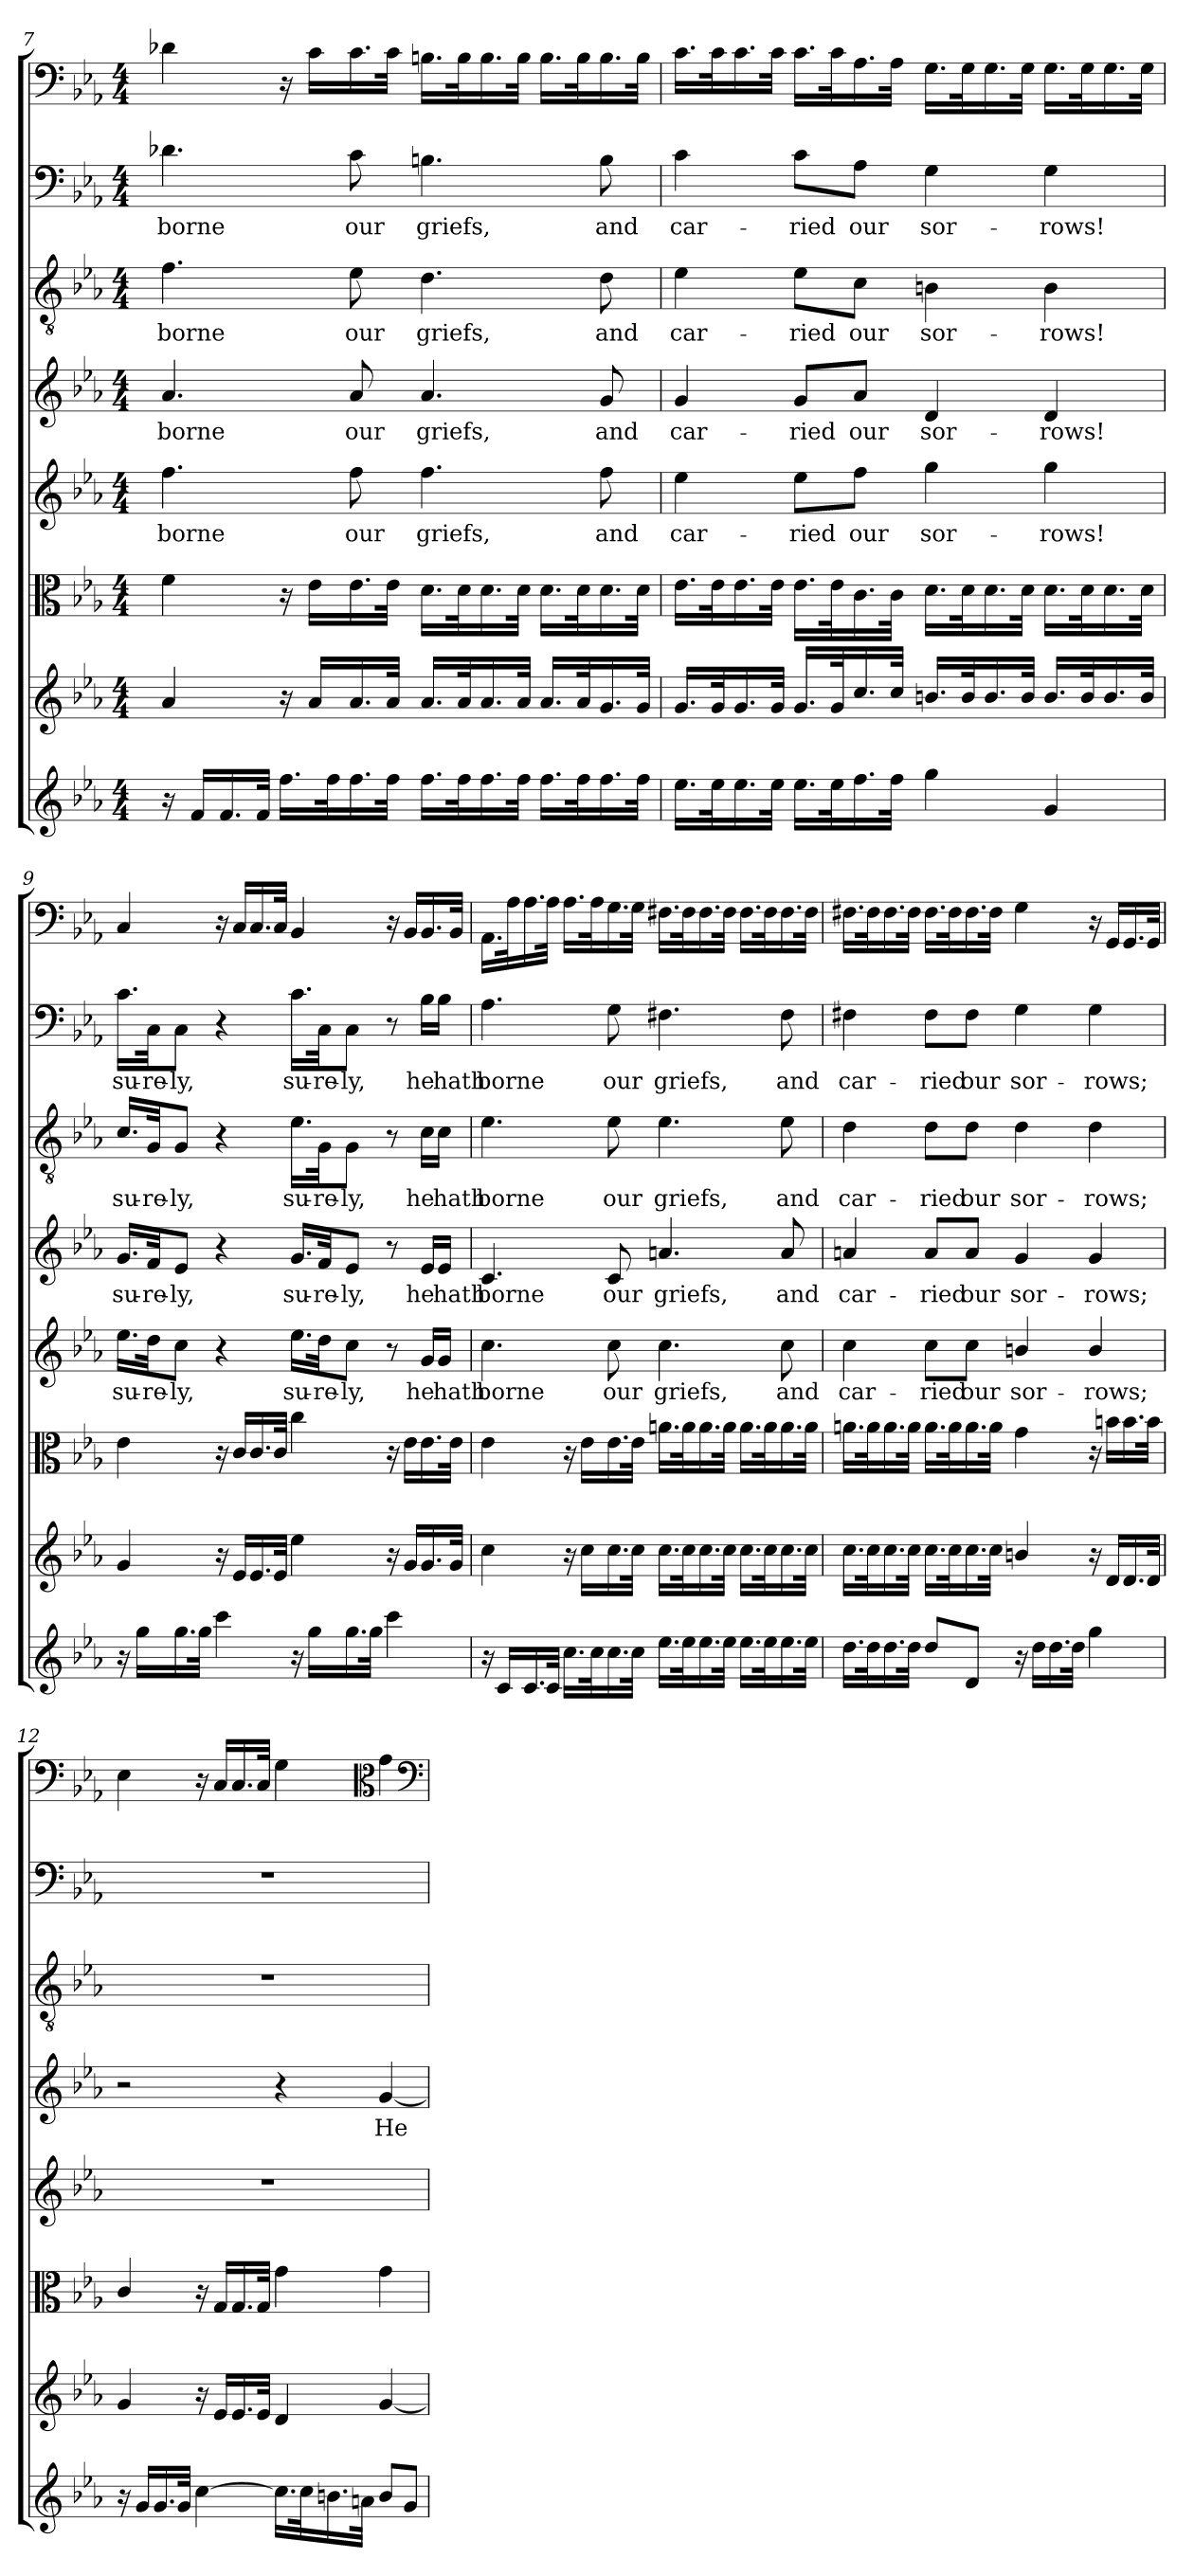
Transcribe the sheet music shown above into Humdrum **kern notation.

**kern	**kern	**kern	**kern	**text	**kern	**text	**kern	**text	**kern	**text	**kern
*part8	*part7	*part6	*part5	*part5	*part4	*part4	*part3	*part3	*part2	*part2	*part1
*staff8	*staff7	*staff6	*staff5	*staff5	*staff4	*staff4	*staff3	*staff3	*staff2	*staff2	*staff1
*clefG2	*clefG2	*clefC3	*clefG2	*	*clefG2	*	*clefGv2	*	*clefF4	*	*clefF4
*k[b-e-a-]	*k[b-e-a-]	*k[b-e-a-]	*k[b-e-a-]	*	*k[b-e-a-]	*	*k[b-e-a-]	*	*k[b-e-a-]	*	*k[b-e-a-]
*c:	*c:	*c:	*c:	*	*c:	*	*c:	*	*c:	*	*c:
*M4/4	*M4/4	*M4/4	*M4/4	*	*M4/4	*	*M4/4	*	*M4/4	*	*M4/4
=7	=7	=7	=7	=7	=7	=7	=7	=7	=7	=7	=7
16r	4a-/	4f\	4.ff\	borne	4.a-/	borne	4.f\	borne	4.d-X\	borne	4d-X\
16f/LL	.	.	.	.	.	.	.	.	.	.	.
16.f/	.	.	.	.	.	.	.	.	.	.	.
32f/JJk	.	.	.	.	.	.	.	.	.	.	.
16.ff\LL	16r	16r	.	.	.	.	.	.	.	.	16r
.	16a-/LL	16e-\LL	.	.	.	.	.	.	.	.	16c\LL
32ff\K	.	.	.	.	.	.	.	.	.	.	.
16.ff\	16.a-/	16.e-\	8ff\	our	8a-/	our	8e-\	our	8c\	our	16.c\
32ff\JJk	32a-/JJk	32e-\JJk	.	.	.	.	.	.	.	.	32c\JJk
16.ff\LL	16.a-/LL	16.d\LL	4.ff\	griefs,	4.a-/	griefs,	4.d\	griefs,	4.Bn\	griefs,	16.Bn\LL
32ff\K	32a-/K	32d\K	.	.	.	.	.	.	.	.	32B\K
16.ff\	16.a-/	16.d\	.	.	.	.	.	.	.	.	16.B\
32ff\JJk	32a-/JJk	32d\JJk	.	.	.	.	.	.	.	.	32B\JJk
16.ff\LL	16.a-/LL	16.d\LL	.	.	.	.	.	.	.	.	16.B\LL
32ff\K	32a-/K	32d\K	.	.	.	.	.	.	.	.	32B\K
16.ff\	16.g/	16.d\	8ff\	and	8g/	and	8d\	and	8B\	and	16.B\
32ff\JJk	32g/JJk	32d\JJk	.	.	.	.	.	.	.	.	32B\JJk
=8	=8	=8	=8	=8	=8	=8	=8	=8	=8	=8	=8
16.ee-\LL	16.g/LL	16.e-\LL	4ee-\	car-	4g/	car-	4e-\	car-	4c\	car-	16.c\LL
32ee-\K	32g/K	32e-\K	.	.	.	.	.	.	.	.	32c\K
16.ee-\	16.g/	16.e-\	.	.	.	.	.	.	.	.	16.c\
32ee-\JJk	32g/JJk	32e-\JJk	.	.	.	.	.	.	.	.	32c\JJk
16.ee-\LL	16.g/LL	16.e-\LL	8ee-\L	-ried	8g/L	-ried	8e-\L	-ried	8c\L	-ried	16.c\LL
32ee-\K	32g/K	32e-\K	.	.	.	.	.	.	.	.	32c\K
16.ff\	16.cc/	16.c\	8ff\J	our	8a-/J	our	8c\J	our	8A-\J	our	16.A-\
32ff\JJk	32cc/JJk	32c\JJk	.	.	.	.	.	.	.	.	32A-\JJk
4gg\	16.bn/LL	16.d\LL	4gg\	sor-	4d/	sor-	4Bn\	sor-	4G\	sor-	16.G\LL
.	32b/K	32d\K	.	.	.	.	.	.	.	.	32G\K
.	16.b/	16.d\	.	.	.	.	.	.	.	.	16.G\
.	32b/JJk	32d\JJk	.	.	.	.	.	.	.	.	32G\JJk
4g/	16.b/LL	16.d\LL	4gg\	-rows!	4d/	-rows!	4B\	-rows!	4G\	-rows!	16.G\LL
.	32b/K	32d\K	.	.	.	.	.	.	.	.	32G\K
.	16.b/	16.d\	.	.	.	.	.	.	.	.	16.G\
.	32b/JJk	32d\JJk	.	.	.	.	.	.	.	.	32G\JJk
=9	=9	=9	=9	=9	=9	=9	=9	=9	=9	=9	=9
16r	4g/	4e-\	16.ee-\LL	su-	16.g/LL	su-	16.c/LL	su-	16.c\LL	su-	4C/
16gg\LL	.	.	.	.	.	.	.	.	.	.	.
.	.	.	32dd\Jk	-re-	32f/Jk	-re-	32G/Jk	-re-	32C\Jk	-re-	.
16.gg\	.	.	8cc\J	-ly,	8e-/J	-ly,	8G/J	-ly,	8C\J	-ly,	.
32gg\JJk	.	.	.	.	.	.	.	.	.	.	.
4ccc\	16r	16r	4r	.	4r	.	4r	.	4r	.	16r
.	16e-/LL	16c/LL	.	.	.	.	.	.	.	.	16C/LL
.	16.e-/	16.c/	.	.	.	.	.	.	.	.	16.C/
.	32e-/JJk	32c/JJk	.	.	.	.	.	.	.	.	32C/JJk
16r	4ee-\	4cc\	16.ee-\LL	su-	16.g/LL	su-	16.e-\LL	su-	16.c\LL	su-	4BB-/
16gg\LL	.	.	.	.	.	.	.	.	.	.	.
.	.	.	32dd\Jk	-re-	32f/Jk	-re-	32G\Jk	-re-	32C\Jk	-re-	.
16.gg\	.	.	8cc\J	-ly,	8e-/J	-ly,	8G\J	-ly,	8C\J	-ly,	.
32gg\JJk	.	.	.	.	.	.	.	.	.	.	.
4ccc\	16r	16r	8r	.	8r	.	8r	.	8r	.	16r
.	16g/LL	16e-\LL	.	.	.	.	.	.	.	.	16BB-/LL
.	16.g/	16.e-\	16g/LL	he	16e-/LL	he	16c\LL	he	16B-\LL	he	16.BB-/
.	.	.	16g/JJ	hath	16e-/JJ	hath	16c\JJ	hath	16B-\JJ	hath	.
.	32g/JJk	32e-\JJk	.	.	.	.	.	.	.	.	32BB-/JJk
=10	=10	=10	=10	=10	=10	=10	=10	=10	=10	=10	=10
16r	4cc\	4e-\	4.cc\	borne	4.c/	borne	4.e-\	borne	4.A-\	borne	16.AA-\LL
16c/LL	.	.	.	.	.	.	.	.	.	.	.
.	.	.	.	.	.	.	.	.	.	.	32A-\K
16.c/	.	.	.	.	.	.	.	.	.	.	16.A-\
32c/JJk	.	.	.	.	.	.	.	.	.	.	32A-\JJk
16.cc\LL	16r	16r	.	.	.	.	.	.	.	.	16.A-\LL
.	16cc\LL	16e-\LL	.	.	.	.	.	.	.	.	.
32cc\K	.	.	.	.	.	.	.	.	.	.	32A-\K
16.cc\	16.cc\	16.e-\	8cc\	our	8c/	our	8e-\	our	8G\	our	16.G\
32cc\JJk	32cc\JJk	32e-\JJk	.	.	.	.	.	.	.	.	32G\JJk
16.ee-\LL	16.cc\LL	16.an\LL	4.cc\	griefs,	4.an/	griefs,	4.e-\	griefs,	4.F#X\	griefs,	16.F#X\LL
32ee-\K	32cc\K	32a\K	.	.	.	.	.	.	.	.	32F#\K
16.ee-\	16.cc\	16.a\	.	.	.	.	.	.	.	.	16.F#\
32ee-\JJk	32cc\JJk	32a\JJk	.	.	.	.	.	.	.	.	32F#\JJk
16.ee-\LL	16.cc\LL	16.a\LL	.	.	.	.	.	.	.	.	16.F#\LL
32ee-\K	32cc\K	32a\K	.	.	.	.	.	.	.	.	32F#\K
16.ee-\	16.cc\	16.a\	8cc\	and	8a/	and	8e-\	and	8F#\	and	16.F#\
32ee-\JJk	32cc\JJk	32a\JJk	.	.	.	.	.	.	.	.	32F#\JJk
=11	=11	=11	=11	=11	=11	=11	=11	=11	=11	=11	=11
16.dd\LL	16.cc\LL	16.an\LL	4cc\	car-	4an/	car-	4d\	car-	4F#X\	car-	16.F#X\LL
32dd\K	32cc\K	32a\K	.	.	.	.	.	.	.	.	32F#\K
16.dd\	16.cc\	16.a\	.	.	.	.	.	.	.	.	16.F#\
32dd\JJk	32cc\JJk	32a\JJk	.	.	.	.	.	.	.	.	32F#\JJk
8dd/L	16.cc\LL	16.a\LL	8cc\L	-ried	8a/L	-ried	8d\L	-ried	8F#\L	-ried	16.F#\LL
.	32cc\K	32a\K	.	.	.	.	.	.	.	.	32F#\K
8d/J	16.cc\	16.a\	8cc\J	our	8a/J	our	8d\J	our	8F#\J	our	16.F#\
.	32cc\JJk	32a\JJk	.	.	.	.	.	.	.	.	32F#\JJk
16r	4bn/	4g\	4bn/	sor-	4g/	sor-	4d\	sor-	4G\	sor-	4G\
16dd\LL	.	.	.	.	.	.	.	.	.	.	.
16.dd\	.	.	.	.	.	.	.	.	.	.	.
32dd\JJk	.	.	.	.	.	.	.	.	.	.	.
4gg\	16r	16r	4b/	-rows;	4g/	-rows;	4d\	-rows;	4G\	-rows;	16r
.	16d/LL	16bn\LL	.	.	.	.	.	.	.	.	16GG/LL
.	16.d/	16.b\	.	.	.	.	.	.	.	.	16.GG/
.	32d/JJk	32b\JJk	.	.	.	.	.	.	.	.	32GG/JJk
=12	=12	=12	=12	=12	=12	=12	=12	=12	=12	=12	=12
16r	4g/	4c/	1r	.	2r	.	1r	.	1r	.	4E-\
16g/LL	.	.	.	.	.	.	.	.	.	.	.
16.g/	.	.	.	.	.	.	.	.	.	.	.
32g/JJk	.	.	.	.	.	.	.	.	.	.	.
[4cc\	16r	16r	.	.	.	.	.	.	.	.	16r
.	16e-/LL	16G/LL	.	.	.	.	.	.	.	.	16C/LL
.	16.e-/	16.G/	.	.	.	.	.	.	.	.	16.C/
.	32e-/JJk	32G/JJk	.	.	.	.	.	.	.	.	32C/JJk
16.cc\LL]	4d/	4g\	.	.	4r	.	.	.	.	.	4G\
32cc\K	.	.	.	.	.	.	.	.	.	.	.
16.bn\	.	.	.	.	.	.	.	.	.	.	.
32an\JJk	.	.	.	.	.	.	.	.	.	.	.
*	*	*	*	*	*	*	*	*	*	*	*clefC3
8b/L	[4g/	4g\	.	.	[4g/	He	.	.	.	.	4g\
8g/J	.	.	.	.	.	.	.	.	.	.	.
*	*	*	*	*	*	*	*	*	*	*	*clefF4
=	=	=	=	=	=	=	=	=	=	=	=
*-	*-	*-	*-	*-	*-	*-	*-	*-	*-	*-	*-
